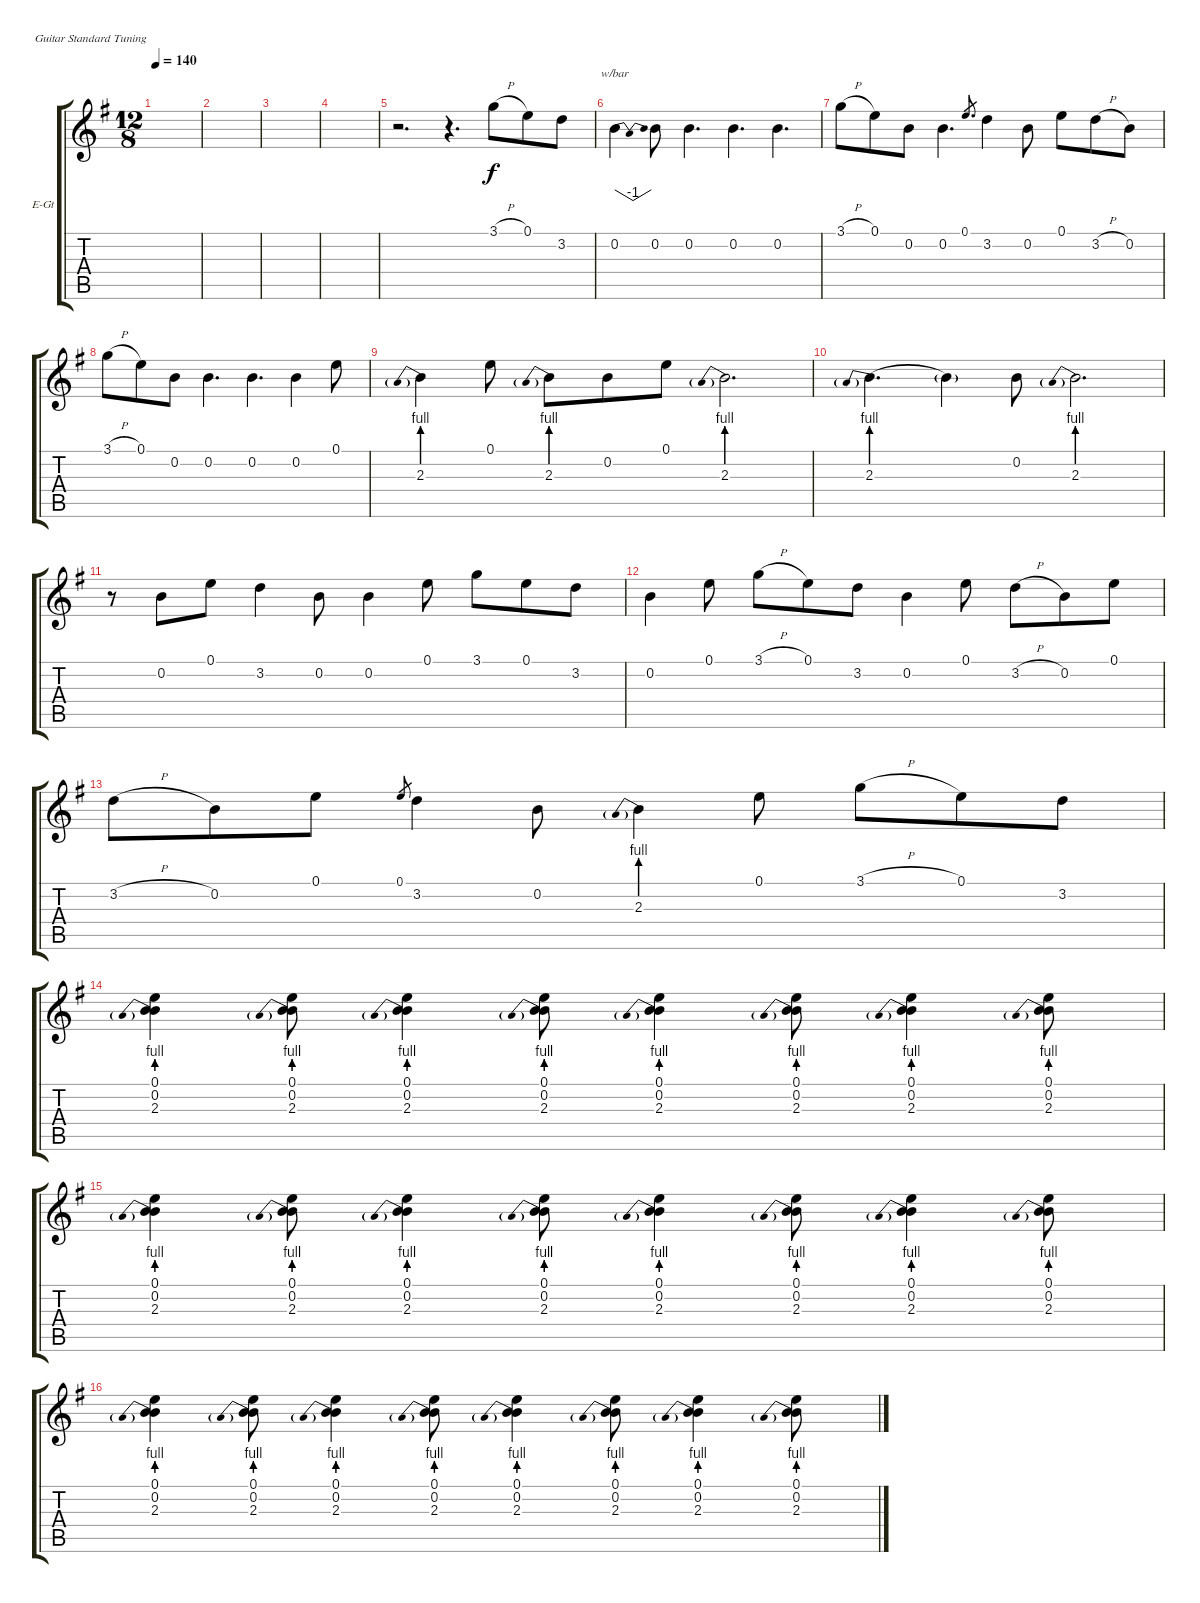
\defaultSystemsLayout 4
\bracketExtendMode groupsimilarinstruments
\firstSystemTrackNameOrientation horizontal
\otherSystemsTrackNameOrientation horizontal
\track ("Electric Guitar 1 echo" "E-Gt") {instrument electricguitarclean}
\staff {score tabs}
\tuning (E4 B3 G3 D3 A2 E2)
\ts (12 8)
\tempo 140
\clef g2
\scale
0.333333
\ks g
|
\scale
0.333333 |
\scale
0.333333 |
|
r.2{d} r.4{d} 3.1{h}.8 0.1.8 3.2.8 |
0.2.4{tbe (dip default 0 0 15 -4 59.4 0)} 0.2.8 0.2.4{d} 0.2.4{d} 0.2.4{d} |
3.1{h}.8 0.1.8 0.2.8 0.2.4{d} 0.1.8{d gr} 3.2.4 0.2.8 0.1.8 3.2{h}.8 0.2.8 |
3.1{h}.8 0.1.8 0.2.8 0.2.4{d} 0.2.4{d} 0.2.4 0.1.8 |
2.3{be (prebend 0 4 60 4)}.4 0.1.8 2.3{be (prebend 0 4 60 4)}.8 0.2.8 0.1.8 2.3{be (prebend 0 4 60 4)}.2{d} |
2.3{be (prebend 0 4 60 4)}.4{d} 2.3{t}.4 0.2.8 2.3{be (prebend 0 4 60 4)}.2{d} |
r.8 0.2.8 0.1.8 3.2.4 0.2.8 0.2.4 0.1.8 3.1.8 0.1.8 3.2.8 |
0.2.4 0.1.8 3.1{h}.8 0.1.8 3.2.8 0.2.4 0.1.8 3.2{h}.8 0.2.8 0.1.8 |
3.2{h}.8 0.2.8 0.1.8 0.1.8{gr} 3.2.4 0.2.8 2.3{be (prebend 0 4 60 4)}.4 0.1.8 3.1{h}.8 0.1.8 3.2.8 |
(2.3{be (prebend 0 4 60 4)} 0.2 0.1).4 (2.3{be (prebend 0 4 60 4)} 0.2 0.1).8 (2.3{be (prebend 0 4 60 4)} 0.2 0.1).4 (2.3{be (prebend 0 4 60 4)} 0.2 0.1).8 (2.3{be (prebend 0 4 60 4)} 0.2 0.1).4 (2.3{be (prebend 0 4 60 4)} 0.2 0.1).8 (2.3{be (prebend 0 4 60 4)} 0.2 0.1).4 (2.3{be (prebend 0 4 60 4)} 0.2 0.1).8 |
(2.3{be (prebend 0 4 60 4)} 0.2 0.1).4 (2.3{be (prebend 0 4 60 4)} 0.2 0.1).8 (2.3{be (prebend 0 4 60 4)} 0.2 0.1).4 (2.3{be (prebend 0 4 60 4)} 0.2 0.1).8 (2.3{be (prebend 0 4 60 4)} 0.2 0.1).4 (2.3{be (prebend 0 4 60 4)} 0.2 0.1).8 (2.3{be (prebend 0 4 60 4)} 0.2 0.1).4 (2.3{be (prebend 0 4 60 4)} 0.2 0.1).8 |
(2.3{be (prebend 0 4 60 4)} 0.2 0.1).4 (2.3{be (prebend 0 4 60 4)} 0.2 0.1).8 (2.3{be (prebend 0 4 60 4)} 0.2 0.1).4 (2.3{be (prebend 0 4 60 4)} 0.2 0.1).8 (2.3{be (prebend 0 4 60 4)} 0.2 0.1).4 (2.3{be (prebend 0 4 60 4)} 0.2 0.1).8 (2.3{be (prebend 0 4 60 4)} 0.2 0.1).4 (2.3{be (prebend 0 4 60 4)} 0.2 0.1).8
